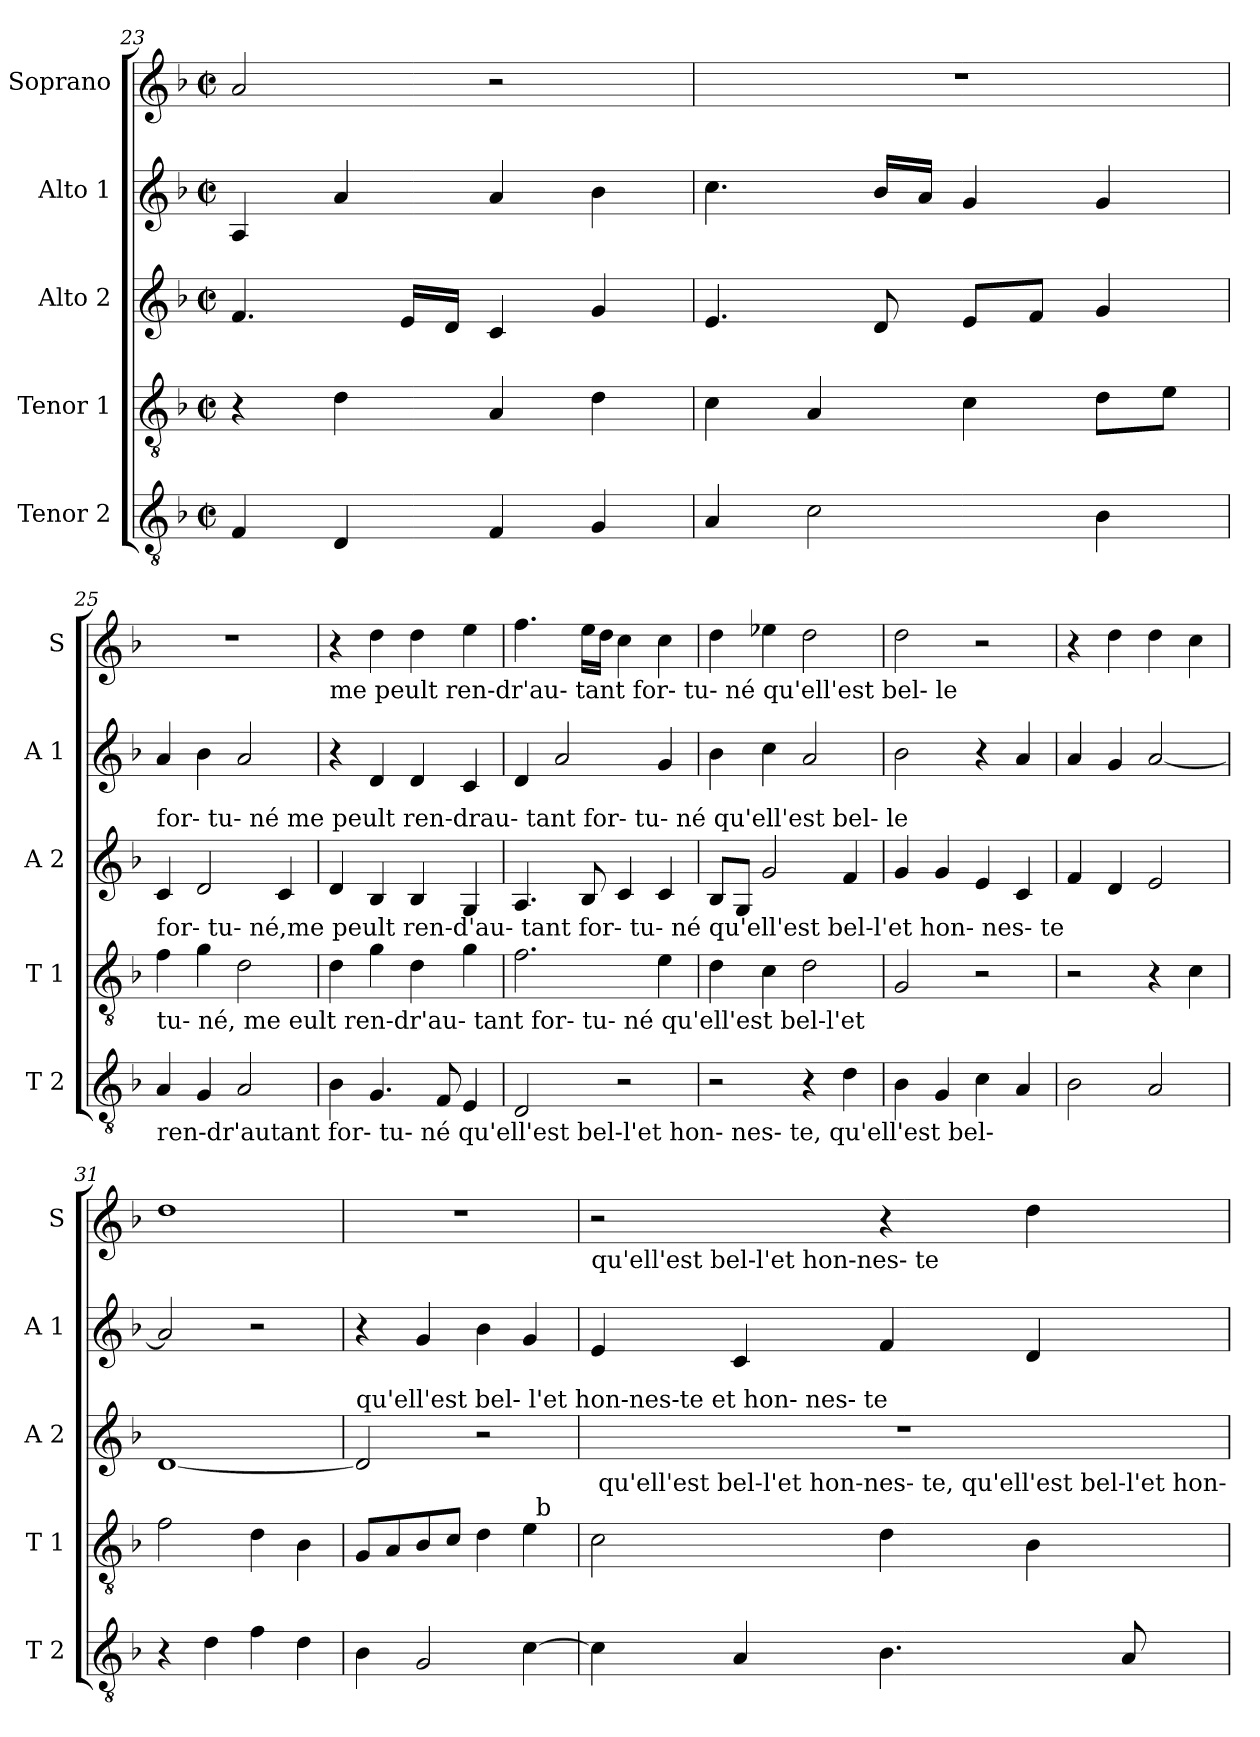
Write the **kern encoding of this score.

**kern	**kern	**kern	**kern	**kern
*part5	*part4	*part3	*part2	*part1
*staff5	*staff4	*staff3	*staff2	*staff1
*I"Tenor 2	*I"Tenor 1	*I"Alto 2	*I"Alto 1	*I"Soprano
*I'T 2	*I'T 1	*I'A 2	*I'A 1	*I'S
*clefGv2	*clefGv2	*clefG2	*clefG2	*clefG2
*k[b-]	*k[b-]	*k[b-]	*k[b-]	*k[b-]
*F:	*F:	*F:	*F:	*F:
*M2/2	*M2/2	*M2/2	*M2/2	*M2/2
*met(c|)	*met(c|)	*met(c|)	*met(c|)	*met(c|)
=23	=23	=23	=23	=23
4F/	4r	4.f/	4A/	2a/
4D/	4d\	.	4a/	.
.	.	16e/LL	.	.
.	.	16d/JJ	.	.
4F/	4A/	4c/	4a/	2r
4G/	4d\	4g/	4b-\	.
=24	=24	=24	=24	=24
4A/	4c\	4.e/	4.cc\	1r
2c\	4A/	.	.	.
.	.	8d/	16b-/LL	.
.	.	.	16a/JJ	.
.	4c\	8e/L	4g/	.
.	.	8f/J	.	.
4B-\	8d\L	4g/	4g/	.
.	8e\J	.	.	.
!!LO:PB:g=z
=25	=25	=25	=25	=25
!	!	!LO:TX:a:t=for- tu- né                 me peult ren-drau-         tant  for-       tu-          né              qu'ell'est bel-  le	!	!
!	!LO:TX:a:t=for- tu-               né,me peult ren-d'au-           tant   for-            tu-    né qu'ell'est bel-l'et  hon- nes-       te	!	!	!
!	!LO:TX:b:t=tu-          né, me eult ren-dr'au-         tant    for-       tu-           né                                       qu'ell'est       bel-l'et	!	!	!
!LO:TX:b:t=ren-dr'autant       for- tu-                né                                       qu'ell'est   bel-l'et hon- nes-       te,              qu'ell'est bel-	!	!	!	!
4A/	4f\	4c/	4a/	1r
4G/	4g\	2d/	4b-\	.
2A/	2d\	.	2a/	.
.	.	4c/	.	.
=26	=26	=26	=26	=26
!	!	!	!	!LO:TX:b:t=me peult ren-dr'au-        tant   for-      tu-          né                            qu'ell'est bel-  le
4B-\	4d\	4d/	4r	4r
4.G/	4g\	4B-/	4d/	4dd\
.	4d\	4B-/	4d/	4dd\
8F/	.	.	.	.
4E/	4g\	4G/	4c/	4ee\
=27	=27	=27	=27	=27
2D/	2.f\	4.A/	4d/	4.ff\
.	.	.	2a/	.
.	.	8B-/	.	16ee\LL
.	.	.	.	16dd\JJ
2r	.	4c/	.	4cc\
.	4e\	4c/	4g/	4cc\
=28	=28	=28	=28	=28
2r	4d\	8B-/L	4b-\	4dd\
.	.	8G/J	.	.
.	4c\	2g/	4cc\	4ee-X\
4r	2d\	.	2a/	2dd\
4d\	.	4f/	.	.
=29	=29	=29	=29	=29
4B-\	2G/	4g/	2b-\	2dd\
4G/	.	4g/	.	.
4c\	2r	4e/	4r	2r
4A/	.	4c/	4a/	.
=30	=30	=30	=30	=30
2B-\	2r	4f/	4a/	4r
.	.	4d/	4g/	4dd\
2A/	4r	2e/	[2a/	4dd\
.	4c\	.	.	4cc\
=31	=31	=31	=31	=31
4r	2f\	[1d	2a/]	1dd
4d\	.	.	.	.
4f\	4d\	.	2r	.
4d\	4B-\	.	.	.
!!LO:LB:g=z
=32	=32	=32	=32	=32
!	!	!LO:TX:a:t=qu'ell'est bel- l'et  hon-nes-te           et        hon-                nes-        te	!	!
!	!LO:TX:b:t=hon-                   nes-                                                                                       te,       quell'est bel-l'et  hon-nes-te	!	!	!
*	*^	*	*	*
4B-\	8G/L	2ryy	2d/]	4r	1r
.	8A/	.	.	.	.
2G/	8B-/	.	.	4g/	.
.	8c/J	.	.	.	.
.	4d\	4ryy	2r	4b-\	.
[4c\	4e\	32ryy	.	4g/	.
!	!	!LO:TX:a:t=b	!	!	!
.	.	8..ryy	.	.	.
=33	=33	=33	=33	=33	=33
!	!	!	!	!	!LO:TX:b:t=qu'ell'est  bel-l'et hon-nes-                                                  te
*	*v	*v	*	*	*
4c\]	2c\	1r	4e/	2r
4A/	.	.	4c/	.
4.B-\	4d\	.	4f/	4r
.	4B-\	.	4d/	4dd\
8A/	.	.	.	.
!	!LO:TX:a:t=qu'ell'est bel-l'et hon-nes-                            te,                          qu'ell'est  bel-l'et hon-	!	!	!
=	=	=	=	=
*-	*-	*-	*-	*-
